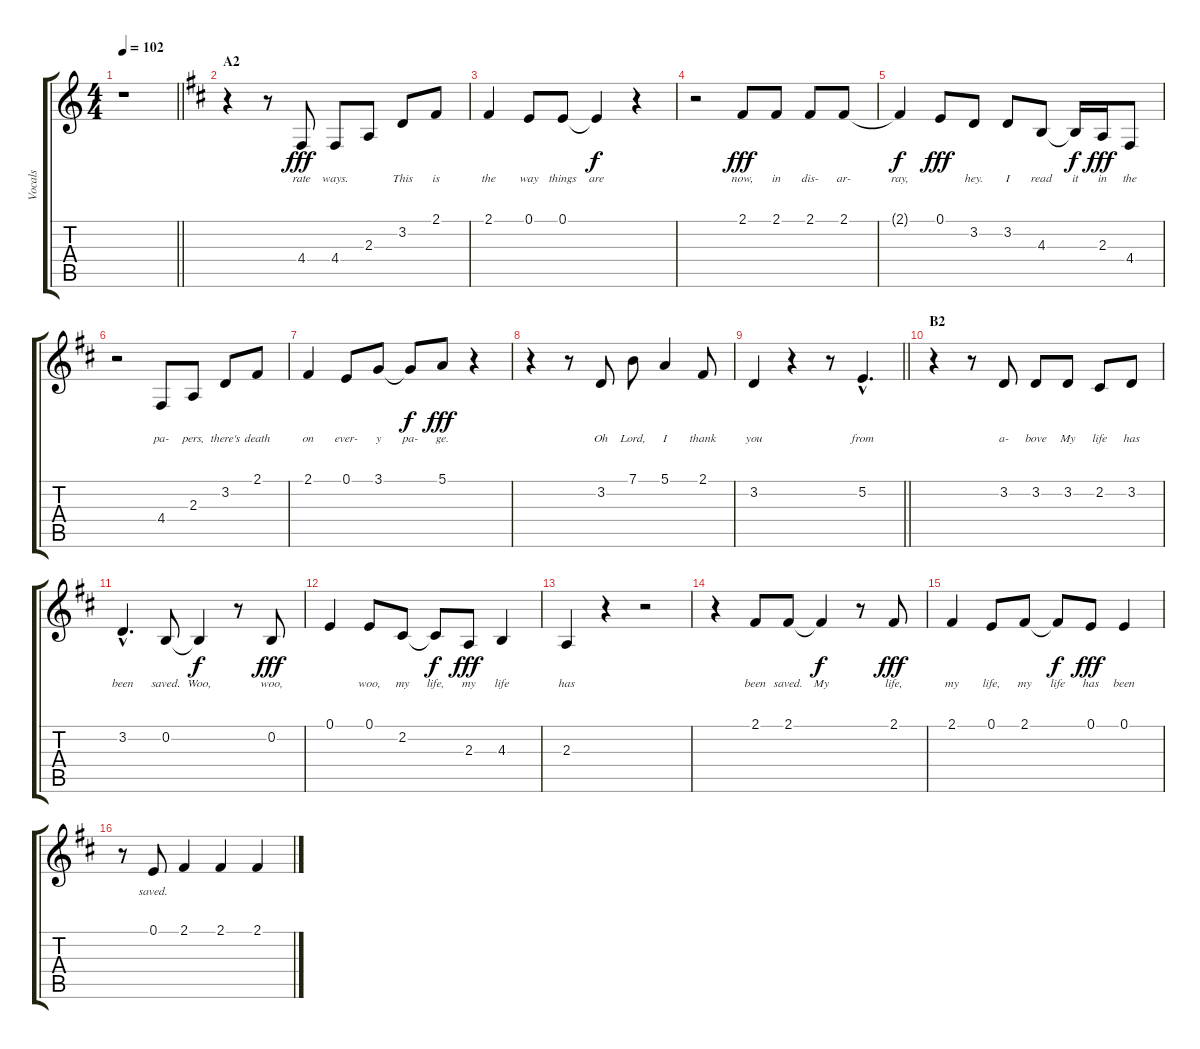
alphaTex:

\track ("Vocals" "Vocals") {instrument lead6voice}
\staff {score tabs}
\tuning (E4 B3 G3 D3 A2 E2) {hide}
\ts (4 4)
\tempo 102
\clef g2
\barLineRight lightlight
\ks c
r.1{dy f} |
\section ("" "A2")
\ks d
r.4 r.8 4.4.8{lyrics (0 "rate") lyrics (1 "") lyrics (2 "") lyrics (3 "") lyrics (4 "") dy fff} 4.4.8{lyrics (0 "ways.") lyrics (1 "") lyrics (2 "") lyrics (3 "") lyrics (4 "")} 2.3.8{lyrics (0 "") lyrics (1 "") lyrics (2 "") lyrics (3 "") lyrics (4 "")} 3.2.8{lyrics (0 "This") lyrics (1 "") lyrics (2 "") lyrics (3 "") lyrics (4 "")} 2.1.8{lyrics (0 "is") lyrics (1 "") lyrics (2 "") lyrics (3 "") lyrics (4 "")} |
2.1.4{lyrics (0 "the") lyrics (1 "") lyrics (2 "") lyrics (3 "") lyrics (4 "")} 0.1.8{lyrics (0 "way") lyrics (1 "") lyrics (2 "") lyrics (3 "") lyrics (4 "")} 0.1.8{lyrics (0 "things") lyrics (1 "") lyrics (2 "") lyrics (3 "") lyrics (4 "")} 0.1{t}.4{lyrics (0 "are") lyrics (1 "") lyrics (2 "") lyrics (3 "") lyrics (4 "") dy f} r.4 |
r.2 2.1.8{lyrics (0 "now,") lyrics (1 "") lyrics (2 "") lyrics (3 "") lyrics (4 "") dy fff} 2.1.8{lyrics (0 "in") lyrics (1 "") lyrics (2 "") lyrics (3 "") lyrics (4 "")} 2.1.8{lyrics (0 "dis-") lyrics (1 "") lyrics (2 "") lyrics (3 "") lyrics (4 "")} 2.1.8{lyrics (0 "ar-") lyrics (1 "") lyrics (2 "") lyrics (3 "") lyrics (4 "")} |
2.1{t}.4{lyrics (0 "ray,") lyrics (1 "") lyrics (2 "") lyrics (3 "") lyrics (4 "") dy f} 0.1.8{lyrics (0 "") lyrics (1 "") lyrics (2 "") lyrics (3 "") lyrics (4 "") dy fff} 3.2.8{lyrics (0 "hey.") lyrics (1 "") lyrics (2 "") lyrics (3 "") lyrics (4 "")} 3.2.8{lyrics (0 "I") lyrics (1 "") lyrics (2 "") lyrics (3 "") lyrics (4 "")} 4.3.8{lyrics (0 "read") lyrics (1 "") lyrics (2 "") lyrics (3 "") lyrics (4 "")} 4.3{t}.16{lyrics (0 "it") lyrics (1 "") lyrics (2 "") lyrics (3 "") lyrics (4 "") dy f} 2.3.16{lyrics (0 "in") lyrics (1 "") lyrics (2 "") lyrics (3 "") lyrics (4 "") dy fff} 4.4.8{lyrics (0 "the") lyrics (1 "") lyrics (2 "") lyrics (3 "") lyrics (4 "")} |
r.2 4.4.8{lyrics (0 "pa-") lyrics (1 "") lyrics (2 "") lyrics (3 "") lyrics (4 "")} 2.3.8{lyrics (0 "pers,") lyrics (1 "") lyrics (2 "") lyrics (3 "") lyrics (4 "")} 3.2.8{lyrics (0 "there's") lyrics (1 "") lyrics (2 "") lyrics (3 "") lyrics (4 "")} 2.1.8{lyrics (0 "death") lyrics (1 "") lyrics (2 "") lyrics (3 "") lyrics (4 "")} |
2.1.4{lyrics (0 "on") lyrics (1 "") lyrics (2 "") lyrics (3 "") lyrics (4 "")} 0.1.8{lyrics (0 "ever-") lyrics (1 "") lyrics (2 "") lyrics (3 "") lyrics (4 "")} 3.1.8{lyrics (0 "y") lyrics (1 "") lyrics (2 "") lyrics (3 "") lyrics (4 "")} 3.1{t}.8{lyrics (0 "pa-") lyrics (1 "") lyrics (2 "") lyrics (3 "") lyrics (4 "") dy f} 5.1.8{lyrics (0 "ge.") lyrics (1 "") lyrics (2 "") lyrics (3 "") lyrics (4 "") dy fff} r.4 |
r.4 r.8 3.2.8{lyrics (0 "Oh") lyrics (1 "") lyrics (2 "") lyrics (3 "") lyrics (4 "")} 7.1.8{lyrics (0 "Lord,") lyrics (1 "") lyrics (2 "") lyrics (3 "") lyrics (4 "")} 5.1.4{lyrics (0 "I") lyrics (1 "") lyrics (2 "") lyrics (3 "") lyrics (4 "")} 2.1.8{lyrics (0 "thank") lyrics (1 "") lyrics (2 "") lyrics (3 "") lyrics (4 "")} |
\barLineRight lightlight
3.2.4{lyrics (0 "you") lyrics (1 "") lyrics (2 "") lyrics (3 "") lyrics (4 "")} r.4 r.8 5.2{hac}.4{d lyrics (0 "from") lyrics (1 "") lyrics (2 "") lyrics (3 "") lyrics (4 "")} |
\section ("" "B2")
r.4 r.8 3.2.8{lyrics (0 "a-") lyrics (1 "") lyrics (2 "") lyrics (3 "") lyrics (4 "")} 3.2.8{lyrics (0 "bove") lyrics (1 "") lyrics (2 "") lyrics (3 "") lyrics (4 "")} 3.2.8{lyrics (0 "My") lyrics (1 "") lyrics (2 "") lyrics (3 "") lyrics (4 "")} 2.2.8{lyrics (0 "life") lyrics (1 "") lyrics (2 "") lyrics (3 "") lyrics (4 "")} 3.2.8{lyrics (0 "has") lyrics (1 "") lyrics (2 "") lyrics (3 "") lyrics (4 "")} |
3.2{hac}.4{d lyrics (0 "been") lyrics (1 "") lyrics (2 "") lyrics (3 "") lyrics (4 "")} 0.2.8{lyrics (0 "saved.") lyrics (1 "") lyrics (2 "") lyrics (3 "") lyrics (4 "")} 0.2{t}.4{lyrics (0 "Woo,") lyrics (1 "") lyrics (2 "") lyrics (3 "") lyrics (4 "") dy f} r.8 0.2.8{lyrics (0 "woo,") lyrics (1 "") lyrics (2 "") lyrics (3 "") lyrics (4 "") dy fff} |
0.1.4{lyrics (0 "") lyrics (1 "") lyrics (2 "") lyrics (3 "") lyrics (4 "")} 0.1.8{lyrics (0 "woo,") lyrics (1 "") lyrics (2 "") lyrics (3 "") lyrics (4 "")} 2.2.8{lyrics (0 "my") lyrics (1 "") lyrics (2 "") lyrics (3 "") lyrics (4 "")} 2.2{t}.8{lyrics (0 "life,") lyrics (1 "") lyrics (2 "") lyrics (3 "") lyrics (4 "") dy f} 2.3.8{lyrics (0 "my") lyrics (1 "") lyrics (2 "") lyrics (3 "") lyrics (4 "") dy fff} 4.3.4{lyrics (0 "life") lyrics (1 "") lyrics (2 "") lyrics (3 "") lyrics (4 "")} |
2.3.4{lyrics (0 "has") lyrics (1 "") lyrics (2 "") lyrics (3 "") lyrics (4 "")} r.4 r.2 |
r.4 2.1.8{lyrics (0 "been") lyrics (1 "") lyrics (2 "") lyrics (3 "") lyrics (4 "")} 2.1.8{lyrics (0 "saved.") lyrics (1 "") lyrics (2 "") lyrics (3 "") lyrics (4 "")} 2.1{t}.4{lyrics (0 "My") lyrics (1 "") lyrics (2 "") lyrics (3 "") lyrics (4 "") dy f} r.8 2.1.8{lyrics (0 "life,") lyrics (1 "") lyrics (2 "") lyrics (3 "") lyrics (4 "") dy fff} |
2.1.4{lyrics (0 "my") lyrics (1 "") lyrics (2 "") lyrics (3 "") lyrics (4 "")} 0.1.8{lyrics (0 "life,") lyrics (1 "") lyrics (2 "") lyrics (3 "") lyrics (4 "")} 2.1.8{lyrics (0 "my") lyrics (1 "") lyrics (2 "") lyrics (3 "") lyrics (4 "")} 2.1{t}.8{lyrics (0 "life") lyrics (1 "") lyrics (2 "") lyrics (3 "") lyrics (4 "") dy f} 0.1.8{lyrics (0 "has") lyrics (1 "") lyrics (2 "") lyrics (3 "") lyrics (4 "") dy fff} 0.1.4{lyrics (0 "been") lyrics (1 "") lyrics (2 "") lyrics (3 "") lyrics (4 "")} |
r.8 0.1.8{lyrics (0 "saved.") lyrics (1 "") lyrics (2 "") lyrics (3 "") lyrics (4 "")} 2.1.4 2.1.4 2.1.4
